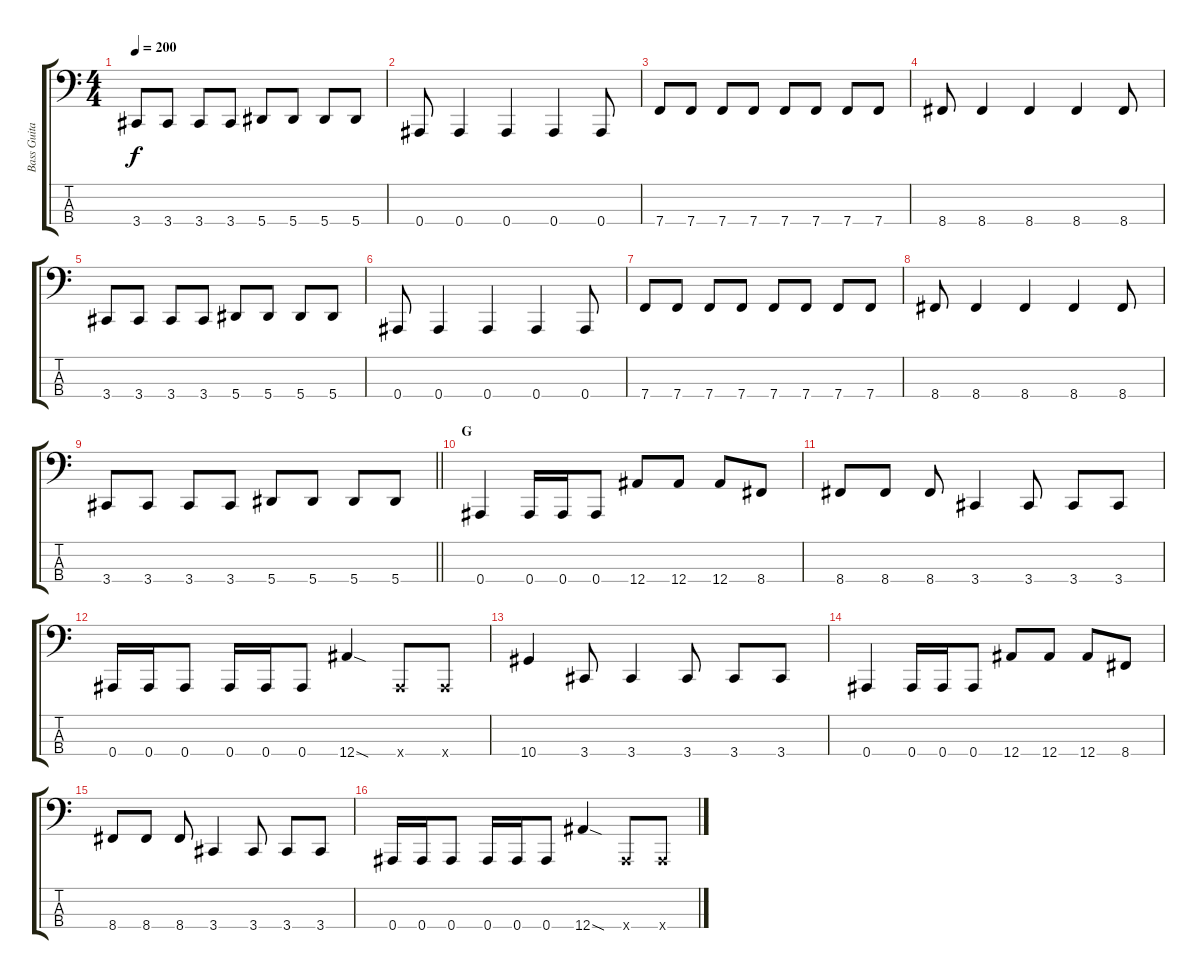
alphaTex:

\track ("Bass Guitar: John Kis Gyevi" "Bass Guita") {instrument electricbasspick}
\staff {score tabs}
\tuning (Eb2 Bb1 F1 Bb0) {hide}
\ts (4 4)
\tempo 200
\clef f4
\ks c
3.4.8{dy f} 3.4.8 3.4.8 3.4.8 5.4.8 5.4.8 5.4.8 5.4.8 |
0.4.8 0.4.4 0.4.4 0.4.4 0.4.8 |
7.4.8 7.4.8 7.4.8 7.4.8 7.4.8 7.4.8 7.4.8 7.4.8 |
8.4.8 8.4.4 8.4.4 8.4.4 8.4.8 |
3.4.8 3.4.8 3.4.8 3.4.8 5.4.8 5.4.8 5.4.8 5.4.8 |
0.4.8 0.4.4 0.4.4 0.4.4 0.4.8 |
7.4.8 7.4.8 7.4.8 7.4.8 7.4.8 7.4.8 7.4.8 7.4.8 |
8.4.8 8.4.4 8.4.4 8.4.4 8.4.8 |
\barLineRight lightlight
3.4.8 3.4.8 3.4.8 3.4.8 5.4.8 5.4.8 5.4.8 5.4.8 |
\section ("" "G")
0.4.4 0.4.16 0.4.16 0.4.8 12.4.8 12.4.8 12.4.8 8.4.8 |
8.4.8 8.4.8 8.4.8 3.4.4 3.4.8 3.4.8 3.4.8 |
0.4.16 0.4.16 0.4.8 0.4.16 0.4.16 0.4.8 12.4{sod}.4 0.4{x}.8 0.4{x}.8 |
10.4.4 3.4.8 3.4.4 3.4.8 3.4.8 3.4.8 |
0.4.4 0.4.16 0.4.16 0.4.8 12.4.8 12.4.8 12.4.8 8.4.8 |
8.4.8 8.4.8 8.4.8 3.4.4 3.4.8 3.4.8 3.4.8 |
0.4.16 0.4.16 0.4.8 0.4.16 0.4.16 0.4.8 12.4{sod}.4 0.4{x}.8 0.4{x}.8
